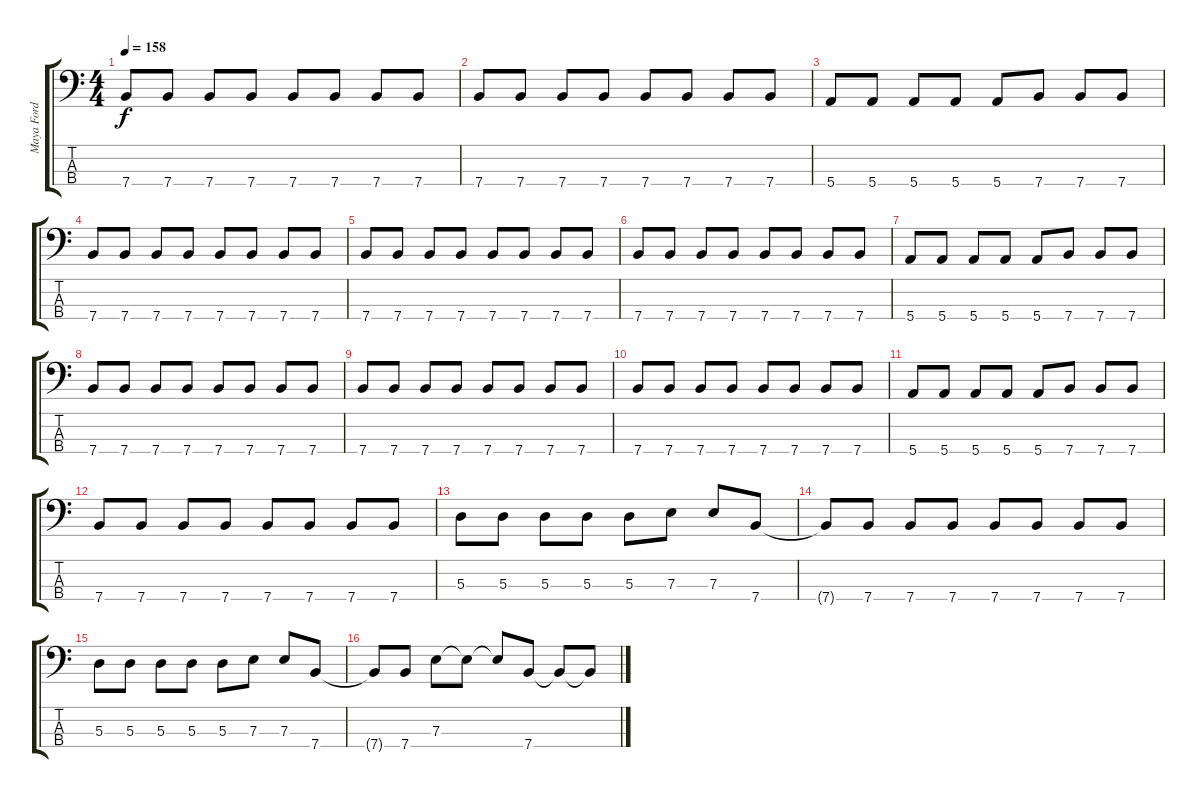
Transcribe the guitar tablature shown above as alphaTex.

\track ("Maya Ford" "Maya Ford") {instrument electricbassfinger}
\staff {score tabs}
\tuning (G2 D2 A1 E1) {hide}
\ts (4 4)
\tempo 158
\clef f4
\ks c
7.4.8{dy f} 7.4.8 7.4.8 7.4.8 7.4.8 7.4.8 7.4.8 7.4.8 |
7.4.8 7.4.8 7.4.8 7.4.8 7.4.8 7.4.8 7.4.8 7.4.8 |
5.4.8 5.4.8 5.4.8 5.4.8 5.4.8 7.4.8 7.4.8 7.4.8 |
7.4.8 7.4.8 7.4.8 7.4.8 7.4.8 7.4.8 7.4.8 7.4.8 |
7.4.8 7.4.8 7.4.8 7.4.8 7.4.8 7.4.8 7.4.8 7.4.8 |
7.4.8 7.4.8 7.4.8 7.4.8 7.4.8 7.4.8 7.4.8 7.4.8 |
5.4.8 5.4.8 5.4.8 5.4.8 5.4.8 7.4.8 7.4.8 7.4.8 |
7.4.8 7.4.8 7.4.8 7.4.8 7.4.8 7.4.8 7.4.8 7.4.8 |
7.4.8 7.4.8 7.4.8 7.4.8 7.4.8 7.4.8 7.4.8 7.4.8 |
7.4.8 7.4.8 7.4.8 7.4.8 7.4.8 7.4.8 7.4.8 7.4.8 |
5.4.8 5.4.8 5.4.8 5.4.8 5.4.8 7.4.8 7.4.8 7.4.8 |
7.4.8 7.4.8 7.4.8 7.4.8 7.4.8 7.4.8 7.4.8 7.4.8 |
5.3.8 5.3.8 5.3.8 5.3.8 5.3.8 7.3.8 7.3.8 7.4.8 |
7.4{t}.8 7.4.8 7.4.8 7.4.8 7.4.8 7.4.8 7.4.8 7.4.8 |
5.3.8 5.3.8 5.3.8 5.3.8 5.3.8 7.3.8 7.3.8 7.4.8 |
7.4{t}.8 7.4.8 7.3.8 7.3{t}.8 7.3{t}.8 7.4.8 7.4{t}.8 7.4{t}.8
